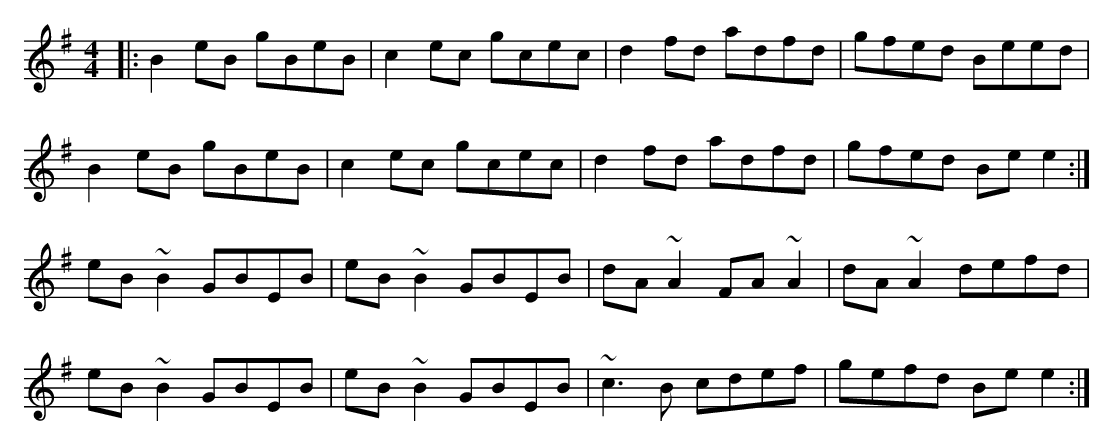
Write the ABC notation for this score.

X:1
M:4/4
K:Emin
|:B2 eB gBeB|c2 ec gcec|d2 fd adfd|gfed Beed|
B2 eB gBeB|c2 ec gcec|d2 fd adfd|gfed Be e2:|
eB ~B2 GBEB|eB ~B2 GBEB|dA ~A2 FA ~A2|dA ~A2 defd|
eB ~B2 GBEB|eB ~B2 GBEB|~c3 B cdef|gefd Be e2:|
